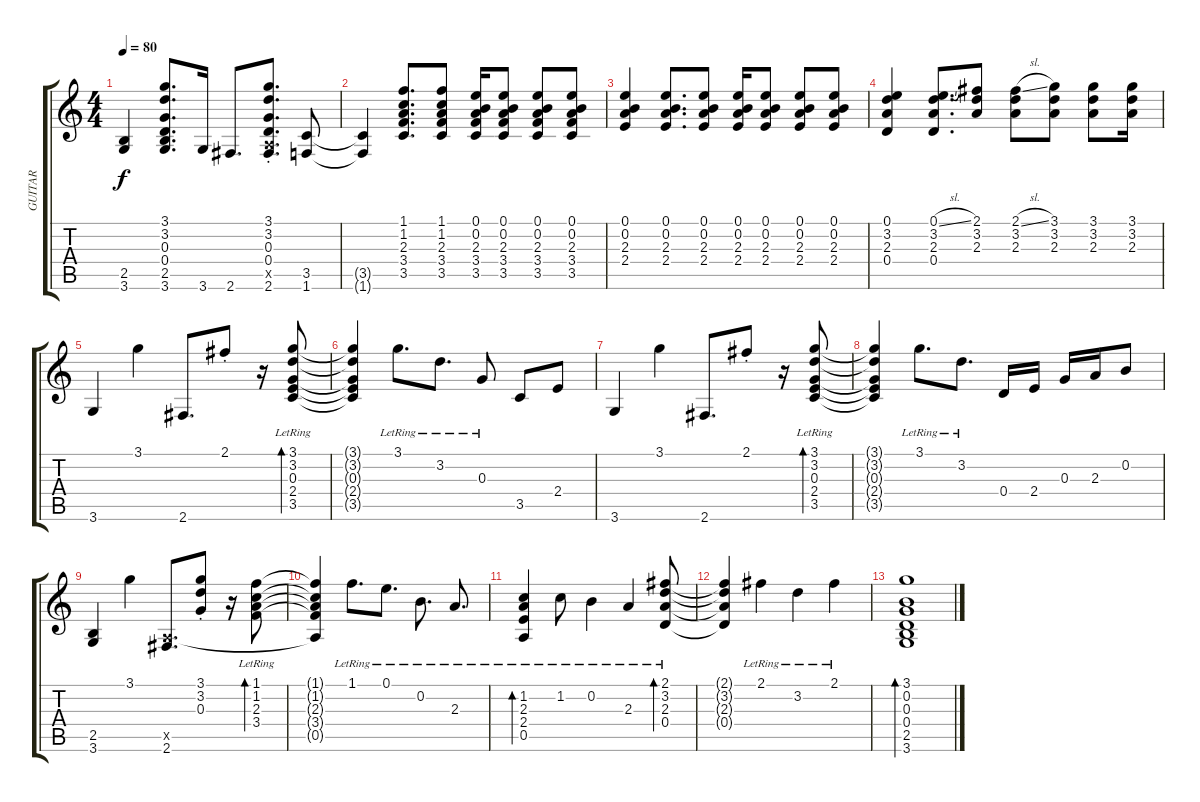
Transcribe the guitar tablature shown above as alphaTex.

\track ("GUITAR" "GUITAR") {instrument acousticguitarnylon}
\staff {score tabs}
\tuning (E4 B3 G3 D3 A2 E2) {hide}
\ts (4 4)
\tempo 80
\clef g2
\ks c
(2.5 3.6).4{dy f} (3.1 3.2 0.3 0.4 2.5 3.6).8{d} 3.6.16 2.6.8{d} (3.1{st} 3.2{st} 0.3{st} 0.4{st} 0.5{x} 2.6{st}).8{d} (3.5 1.6).8 |
(3.5{t} 1.6{t}).4 (1.1 1.2 2.3 3.4 3.5).8{d} (1.1 1.2 2.3 3.4 3.5).8 (0.1 0.2 2.3 3.4 3.5).16 (0.1 0.2 2.3 3.4 3.5).8 (0.1 0.2 2.3 3.4 3.5).8 (0.1 0.2 2.3 3.4 3.5).8 |
(0.1 0.2 2.3 2.4).4 (0.1 0.2 2.3 2.4).8{d} (0.1 0.2 2.3 2.4).8 (0.1 0.2 2.3 2.4).16 (0.1 0.2 2.3 2.4).8 (0.1 0.2 2.3 2.4).8 (0.1 0.2 2.3 2.4).8 |
(0.1 3.2 2.3 0.4).4 (0.1{sl} 3.2 2.3 0.4).8{d} (2.1 3.2 2.3).8 (2.1{sl} 3.2 2.3).8 (3.1 3.2 2.3).8 (3.1 3.2 2.3).8 (3.1 3.2 2.3).16 |
3.6.4 3.1.4 2.6.8{d} 2.1{st}.8 r.16 (3.1{lr} 3.2{lr} 0.3{lr} 2.4{lr} 3.5{lr}).8{bd 120} |
(3.1{t} 3.2{t} 0.3{t} 2.4{t} 3.5{t}).4 3.1{lr}.8{d} 3.2{lr}.8{d} 0.3{lr}.8 3.5.8 2.4.8 |
3.6.4 3.1.4 2.6.8{d} 2.1{st}.8 r.16 (3.1{lr} 3.2{lr} 0.3{lr} 2.4{lr} 3.5{lr}).8{bd 120} |
(3.1{t} 3.2{t} 0.3{t} 2.4{t} 3.5{t}).4 3.1{lr}.8{d} 3.2{lr}.8{d} 0.4.16 2.4.16 0.3.16 2.3.16 0.2.8 |
(2.5 3.6).4 3.1.4 (0.5{x} 2.6).8{d} (3.1{st} 3.2{st} 0.3{st}).8 r.16 (1.1{lr} 1.2{lr} 2.3{lr} 3.4{lr}).8{bd 120} |
(1.1{t} 1.2{t} 2.3{t} 3.4{t} 0.5{t}).4 1.1{lr}.8{d} 0.1{lr}.8{d} 0.2{lr}.8{d} 2.3{lr}.8{d} |
(1.2{lr} 2.3{lr} 2.4{lr} 0.5{lr}).4{bd 240} 1.2{lr}.8 0.2{lr}.4 2.3{lr}.4 (2.1{lr} 3.2{lr} 2.3{lr} 0.4{lr}).8{bd 240} |
(2.1{t} 3.2{t} 2.3{t} 0.4{t}).4 2.1{lr}.4 3.2{lr}.4 2.1{lr}.4 |
(3.1 0.2 0.3 0.4 2.5 3.6).1{bd 240}
